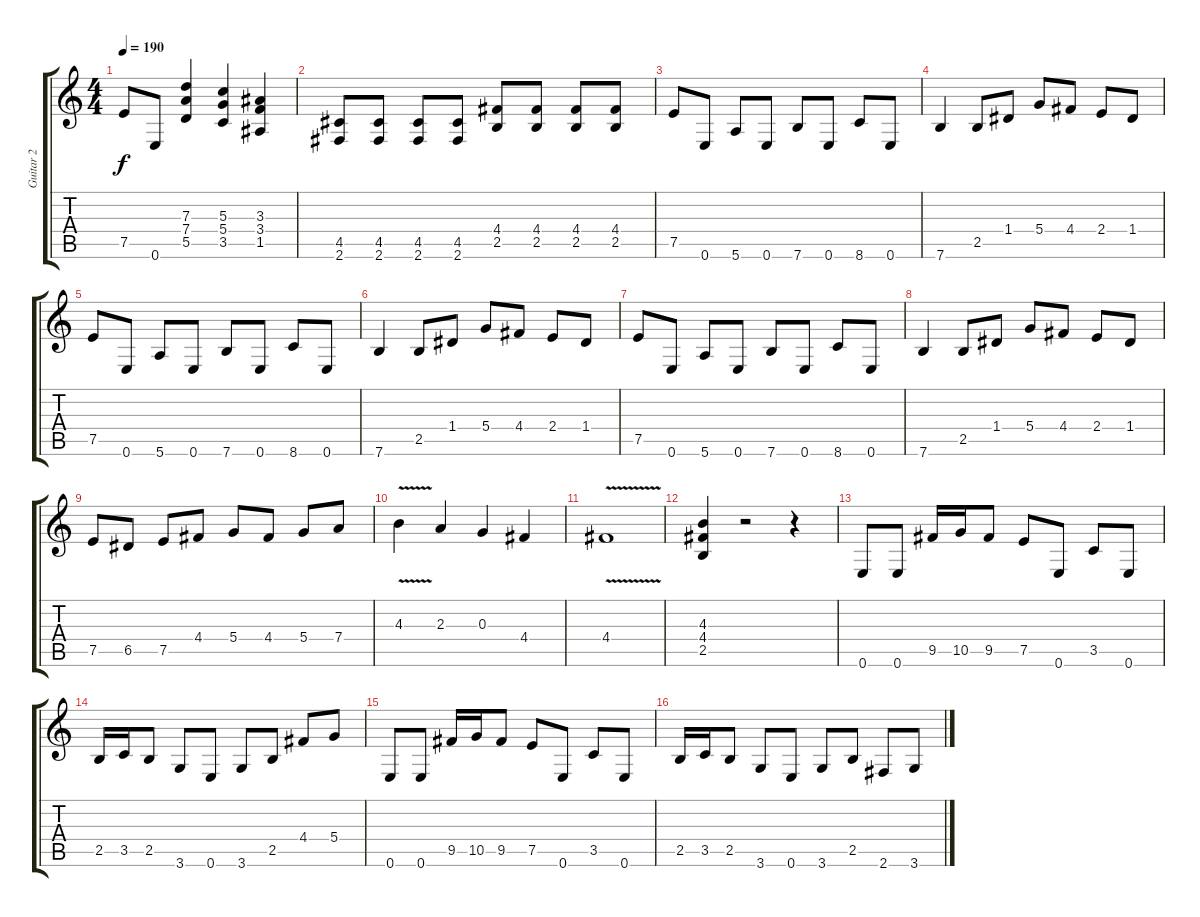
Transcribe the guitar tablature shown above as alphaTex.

\track ("Guitar 2" "Guitar 2") {instrument distortionguitar}
\staff {score tabs}
\tuning (E4 B3 G3 D3 A2 E2) {hide}
\ts (4 4)
\tempo 190
\clef g2
\ks c
7.5.8{dy f} 0.6.8 (7.3 7.4 5.5).4 (5.3 5.4 3.5).4 (3.3 3.4 1.5).4 |
(4.5 2.6).8 (4.5 2.6).8 (4.5 2.6).8 (4.5 2.6).8 (4.4 2.5).8 (4.4 2.5).8 (4.4 2.5).8 (4.4 2.5).8 |
7.5.8 0.6.8 5.6.8 0.6.8 7.6.8 0.6.8 8.6.8 0.6.8 |
7.6.4 2.5.8 1.4.8 5.4.8 4.4.8 2.4.8 1.4.8 |
7.5.8 0.6.8 5.6.8 0.6.8 7.6.8 0.6.8 8.6.8 0.6.8 |
7.6.4 2.5.8 1.4.8 5.4.8 4.4.8 2.4.8 1.4.8 |
7.5.8 0.6.8 5.6.8 0.6.8 7.6.8 0.6.8 8.6.8 0.6.8 |
7.6.4 2.5.8 1.4.8 5.4.8 4.4.8 2.4.8 1.4.8 |
7.5.8 6.5.8 7.5.8 4.4.8 5.4.8 4.4.8 5.4.8 7.4.8 |
4.3{v}.4 2.3.4 0.3.4 4.4.4 |
4.4{v}.1 |
(4.3 4.4 2.5).4 r.2 r.4 |
0.6.8 0.6.8 9.5.16 10.5.16 9.5.8 7.5.8 0.6.8 3.5.8 0.6.8 |
2.5.16 3.5.16 2.5.8 3.6.8 0.6.8 3.6.8 2.5.8 4.4.8 5.4.8 |
0.6.8 0.6.8 9.5.16 10.5.16 9.5.8 7.5.8 0.6.8 3.5.8 0.6.8 |
2.5.16 3.5.16 2.5.8 3.6.8 0.6.8 3.6.8 2.5.8 2.6.8 3.6.8
